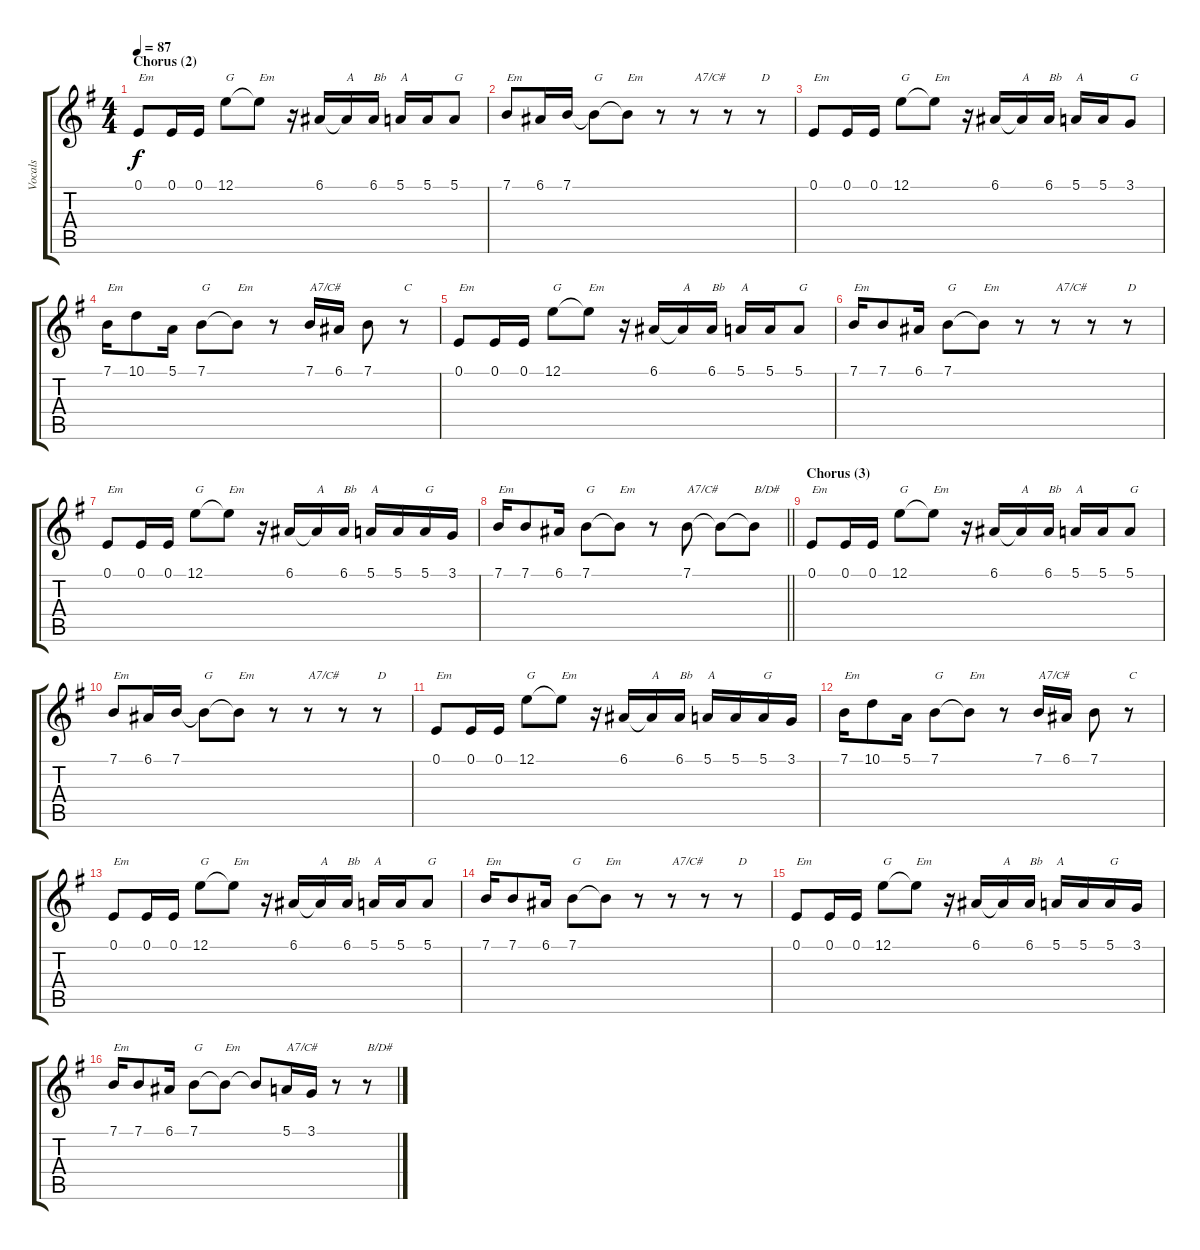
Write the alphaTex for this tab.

\track ("Vocals" "Vocals") {instrument sopranosax}
\staff {score tabs}
\tuning (E4 B3 G3 D3 A2 E2) {hide}
\ts (4 4)
\section ("" "Chorus (2)")
\tempo 87
\clef g2
\ks g
0.1.8{txt "Em" dy f} 0.1.16 0.1.16 12.1.8{txt "G"} 12.1{t}.8{txt "Em"} r.16 6.1.16 6.1{t}.16{txt "A"} 6.1.16{txt "Bb"} 5.1.16{txt "A"} 5.1.16 5.1.8{txt "G"} |
7.1.8{txt "Em"} 6.1.16 7.1.16 7.1{t}.8{txt "G"} 7.1{t}.8{txt "Em"} r.8 r.8{txt "A7/C#"} r.8 r.8{txt "D"} |
0.1.8{txt "Em"} 0.1.16 0.1.16 12.1.8{txt "G"} 12.1{t}.8{txt "Em"} r.16 6.1.16 6.1{t}.16{txt "A"} 6.1.16{txt "Bb"} 5.1.16{txt "A"} 5.1.16 3.1.8{txt "G"} |
7.1.16{txt "Em"} 10.1.8 5.1.16 7.1.8{txt "G"} 7.1{t}.8{txt "Em"} r.8 7.1.16{txt "A7/C#"} 6.1.16 7.1.8 r.8{txt "C"} |
0.1.8{txt "Em"} 0.1.16 0.1.16 12.1.8{txt "G"} 12.1{t}.8{txt "Em"} r.16 6.1.16 6.1{t}.16{txt "A"} 6.1.16{txt "Bb"} 5.1.16{txt "A"} 5.1.16 5.1.8{txt "G"} |
7.1.16{txt "Em"} 7.1.8 6.1.16 7.1.8{txt "G"} 7.1{t}.8{txt "Em"} r.8 r.8{txt "A7/C#"} r.8 r.8{txt "D"} |
0.1.8{txt "Em"} 0.1.16 0.1.16 12.1.8{txt "G"} 12.1{t}.8{txt "Em"} r.16 6.1.16 6.1{t}.16{txt "A"} 6.1.16{txt "Bb"} 5.1.16{txt "A"} 5.1.16 5.1.16{txt "G"} 3.1.16 |
\barLineRight lightlight
7.1.16{txt "Em"} 7.1.8 6.1.16 7.1.8{txt "G"} 7.1{t}.8{txt "Em"} r.8 7.1.8{txt "A7/C#"} 7.1{t}.8 7.1{t}.8{txt "B/D#"} |
\section ("" "Chorus (3)")
0.1.8{txt "Em"} 0.1.16 0.1.16 12.1.8{txt "G"} 12.1{t}.8{txt "Em"} r.16 6.1.16 6.1{t}.16{txt "A"} 6.1.16{txt "Bb"} 5.1.16{txt "A"} 5.1.16 5.1.8{txt "G"} |
7.1.8{txt "Em"} 6.1.16 7.1.16 7.1{t}.8{txt "G"} 7.1{t}.8{txt "Em"} r.8 r.8{txt "A7/C#"} r.8 r.8{txt "D"} |
0.1.8{txt "Em"} 0.1.16 0.1.16 12.1.8{txt "G"} 12.1{t}.8{txt "Em"} r.16 6.1.16 6.1{t}.16{txt "A"} 6.1.16{txt "Bb"} 5.1.16{txt "A"} 5.1.16 5.1.16{txt "G"} 3.1.16 |
7.1.16{txt "Em"} 10.1.8 5.1.16 7.1.8{txt "G"} 7.1{t}.8{txt "Em"} r.8 7.1.16{txt "A7/C#"} 6.1.16 7.1.8 r.8{txt "C"} |
0.1.8{txt "Em"} 0.1.16 0.1.16 12.1.8{txt "G"} 12.1{t}.8{txt "Em"} r.16 6.1.16 6.1{t}.16{txt "A"} 6.1.16{txt "Bb"} 5.1.16{txt "A"} 5.1.16 5.1.8{txt "G"} |
7.1.16{txt "Em"} 7.1.8 6.1.16 7.1.8{txt "G"} 7.1{t}.8{txt "Em"} r.8 r.8{txt "A7/C#"} r.8 r.8{txt "D"} |
0.1.8{txt "Em"} 0.1.16 0.1.16 12.1.8{txt "G"} 12.1{t}.8{txt "Em"} r.16 6.1.16 6.1{t}.16{txt "A"} 6.1.16{txt "Bb"} 5.1.16{txt "A"} 5.1.16 5.1.16{txt "G"} 3.1.16 |
7.1.16{txt "Em"} 7.1.8 6.1.16 7.1.8{txt "G"} 7.1{t}.8{txt "Em"} 7.1{t}.8 5.1.16{txt "A7/C#"} 3.1.16 r.8 r.8{txt "B/D#"}
